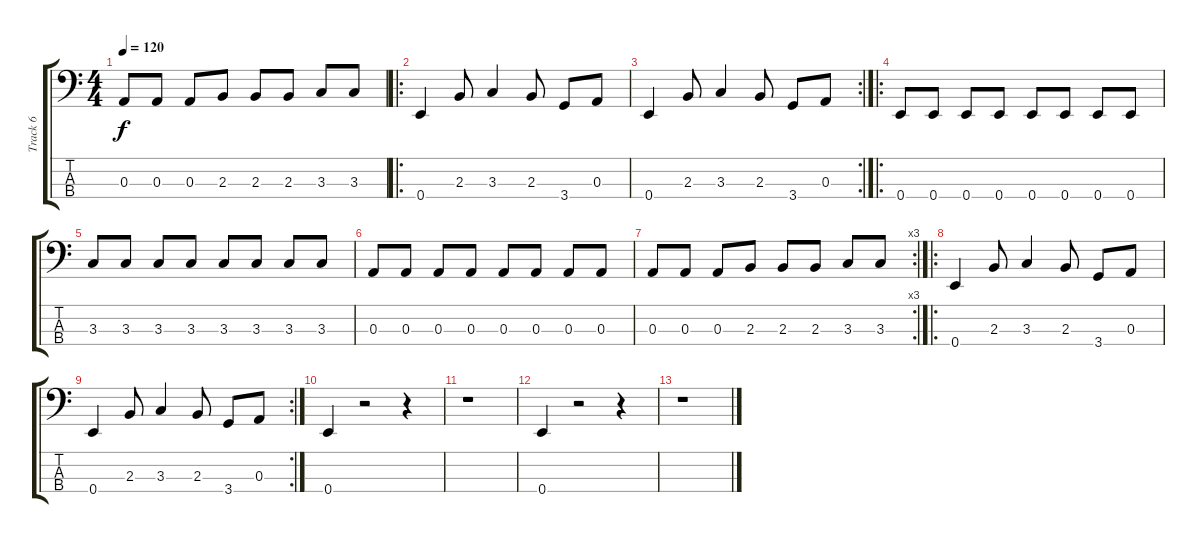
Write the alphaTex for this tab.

\track ("Track 6" "Track 6") {instrument electricbassfinger}
\staff {score tabs}
\tuning (G2 D2 A1 E1) {hide}
\ts (4 4)
\tempo 120
\clef f4
\ks c
0.3.8{dy f} 0.3.8 0.3.8 2.3.8 2.3.8 2.3.8 3.3.8 3.3.8 |
\ro
0.4.4 2.3.8 3.3.4 2.3.8 3.4.8 0.3.8 |
\rc 2
0.4.4 2.3.8 3.3.4 2.3.8 3.4.8 0.3.8 |
\ro
0.4.8 0.4.8 0.4.8 0.4.8 0.4.8 0.4.8 0.4.8 0.4.8 |
3.3.8 3.3.8 3.3.8 3.3.8 3.3.8 3.3.8 3.3.8 3.3.8 |
0.3.8 0.3.8 0.3.8 0.3.8 0.3.8 0.3.8 0.3.8 0.3.8 |
\rc 3
0.3.8 0.3.8 0.3.8 2.3.8 2.3.8 2.3.8 3.3.8 3.3.8 |
\ro
0.4.4 2.3.8 3.3.4 2.3.8 3.4.8 0.3.8 |
\rc 2
0.4.4 2.3.8 3.3.4 2.3.8 3.4.8 0.3.8 |
0.4.4 r.2 r.4 |
r.1 |
0.4.4 r.2 r.4 |
r.1
